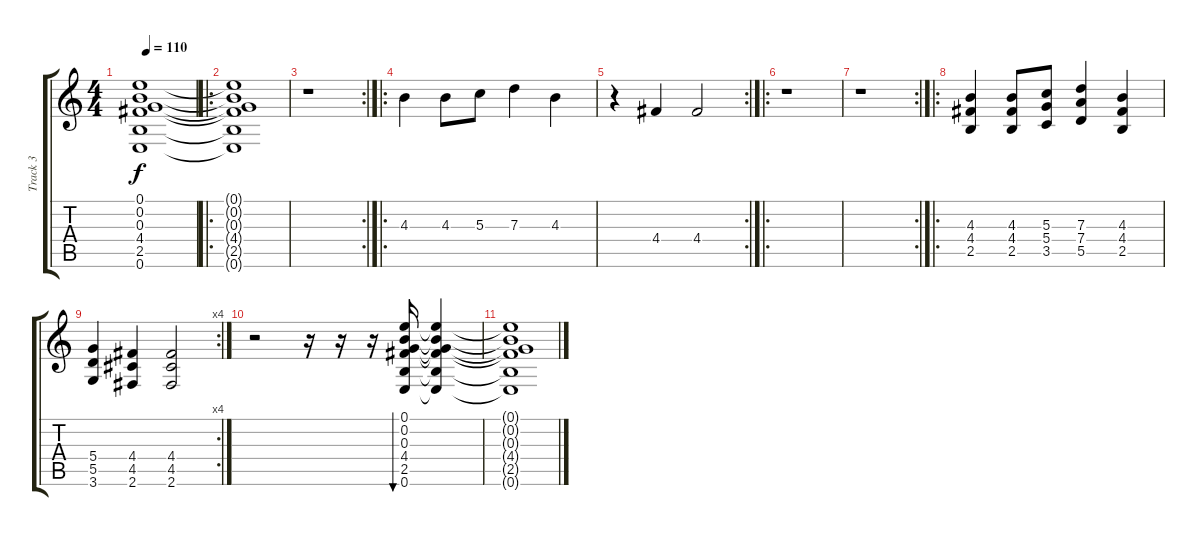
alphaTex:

\track ("Track 3" "Track 3") {instrument overdrivenguitar}
\staff {score tabs}
\tuning (E4 B3 G3 D3 A2 E2) {hide}
\ts (4 4)
\tempo 110
\clef g2
\ks c
(0.1 0.2 0.3 4.4 2.5 0.6).1{dy f volume 0} |
\ro
(0.1{t} 0.2{t} 0.3{t} 4.4{t} 2.5{t} 0.6{t}).1 |
\rc 2
r.1 |
\ro
4.3.4{volume 8 instrument electricguitarclean} 4.3.8 5.3.8 7.3.4 4.3.4 |
\rc 2
r.4 4.4.4 4.4.2 |
\ro
r.1 |
\rc 2
r.1 |
\ro
(4.3 4.4 2.5).4{volume 12 instrument distortionguitar} (4.3 4.4 2.5).8 (5.3 5.4 3.5).8 (7.3 7.4 5.5).4 (4.3 4.4 2.5).4 |
\rc 4
(5.4 5.5 3.6).4 (4.4 4.5 2.6).4 (4.4 4.5 2.6).2 |
r.2 r.16 r.16 r.16 (0.1 0.2 0.3 4.4 2.5 0.6).16{bu 480 volume 2} (0.1{t} 0.2{t} 0.3{t} 4.4{t} 2.5{t} 0.6{t}).4 |
(0.1{t} 0.2{t} 0.3{t} 4.4{t} 2.5{t} 0.6{t}).1
